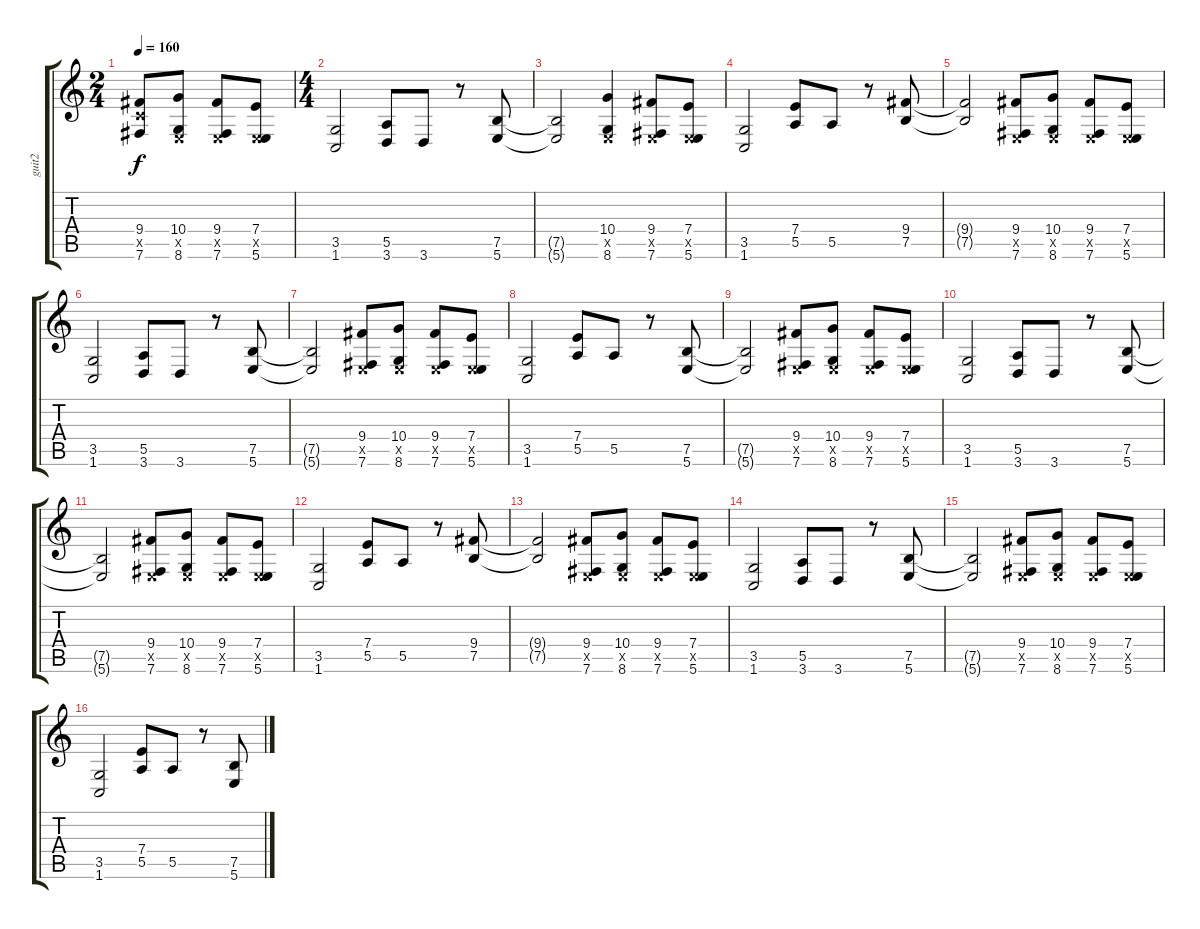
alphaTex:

\track ("guit2" "guit2") {instrument distortionguitar}
\staff {score tabs}
\tuning (B3 Gb3 D3 A2 E2 B1) {hide}
\ts (2 4)
\tempo 160
\clef g2
\ks c
(9.4 8.5{x} 7.6).8{dy f} (10.4 0.5{x} 8.6).8 (9.4 0.5{x} 7.6).8 (7.4 0.5{x} 5.6).8 |
\ts (4 4)
(3.5 1.6).2 (5.5 3.6).8 3.6.8 r.8 (7.5 5.6).8 |
(7.5{t} 5.6{t}).2 (10.4 0.5{x} 8.6).4 (9.4 0.5{x} 7.6).8 (7.4 0.5{x} 5.6).8 |
(3.5 1.6).2 (7.4 5.5).8 5.5.8 r.8 (9.4 7.5).8 |
(9.4{t} 7.5{t}).2 (9.4 0.5{x} 7.6).8 (10.4 0.5{x} 8.6).8 (9.4 0.5{x} 7.6).8 (7.4 0.5{x} 5.6).8 |
(3.5 1.6).2 (5.5 3.6).8 3.6.8 r.8 (7.5 5.6).8 |
(7.5{t} 5.6{t}).2 (9.4 0.5{x} 7.6).8 (10.4 0.5{x} 8.6).8 (9.4 0.5{x} 7.6).8 (7.4 0.5{x} 5.6).8 |
(3.5 1.6).2 (7.4 5.5).8 5.5.8 r.8 (7.5 5.6).8 |
(7.5{t} 5.6{t}).2 (9.4 0.5{x} 7.6).8 (10.4 0.5{x} 8.6).8 (9.4 0.5{x} 7.6).8 (7.4 0.5{x} 5.6).8 |
(3.5 1.6).2 (5.5 3.6).8 3.6.8 r.8 (7.5 5.6).8 |
(7.5{t} 5.6{t}).2 (9.4 0.5{x} 7.6).8 (10.4 0.5{x} 8.6).8 (9.4 0.5{x} 7.6).8 (7.4 0.5{x} 5.6).8 |
(3.5 1.6).2 (7.4 5.5).8 5.5.8 r.8 (9.4 7.5).8 |
(9.4{t} 7.5{t}).2 (9.4 0.5{x} 7.6).8 (10.4 0.5{x} 8.6).8 (9.4 0.5{x} 7.6).8 (7.4 0.5{x} 5.6).8 |
(3.5 1.6).2 (5.5 3.6).8 3.6.8 r.8 (7.5 5.6).8 |
(7.5{t} 5.6{t}).2 (9.4 0.5{x} 7.6).8 (10.4 0.5{x} 8.6).8 (9.4 0.5{x} 7.6).8 (7.4 0.5{x} 5.6).8 |
(3.5 1.6).2 (7.4 5.5).8 5.5.8 r.8 (7.5 5.6).8
